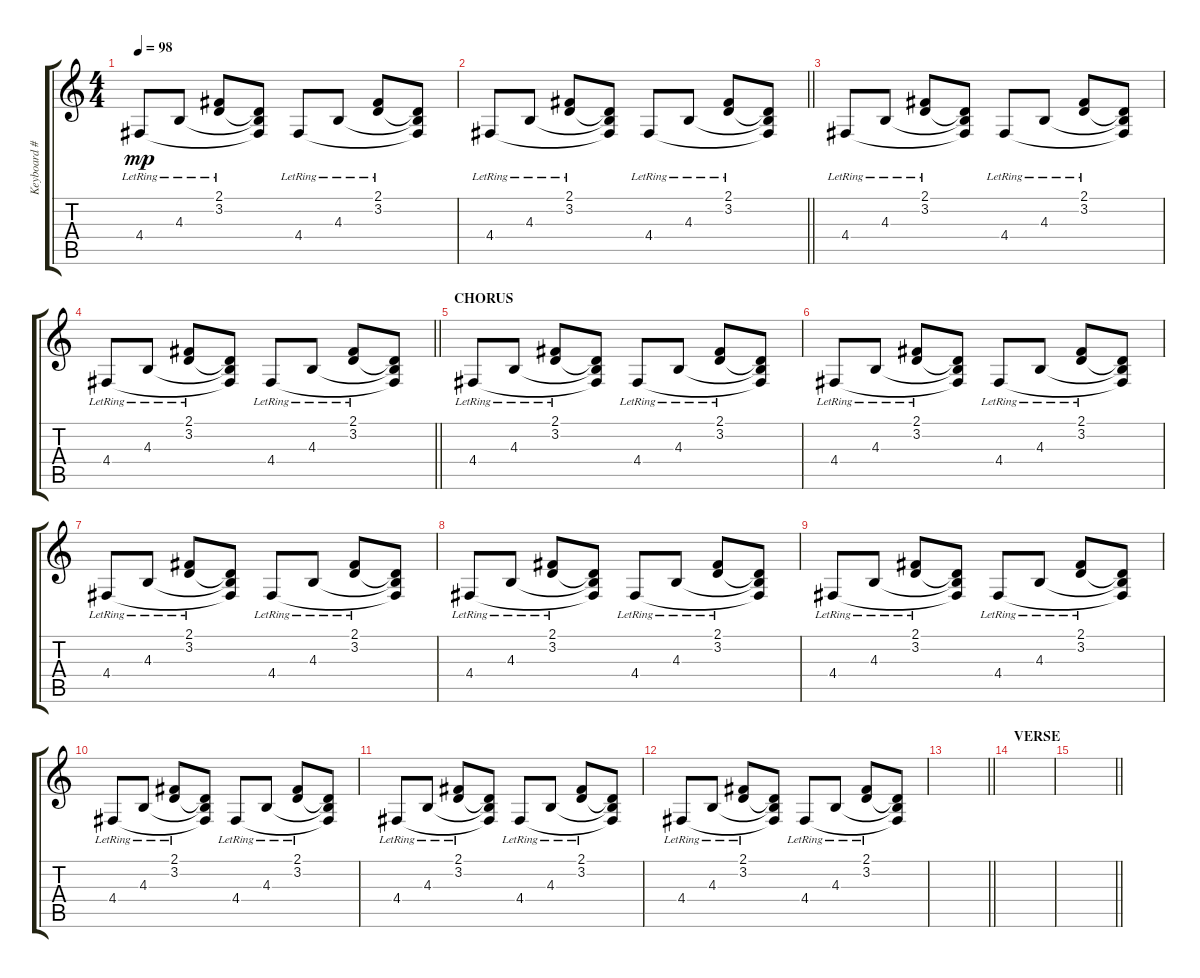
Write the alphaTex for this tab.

\track ("Keyboard #3" "Keyboard #") {instrument acousticgrandpiano}
\staff {score tabs}
\tuning (E4 B3 G3 D3 A2 E2) {hide}
\ts (4 4)
\tempo 98
\clef g2
\ks c
4.4{lr}.8{dy mp} 4.3{lr}.8 (2.1{lr} 3.2{lr}).8 (3.2{t} 4.3{t} 4.4{t}).8 4.4{lr}.8 4.3{lr}.8 (2.1{lr} 3.2{lr}).8 (3.2{t} 4.3{t} 4.4{t}).8 |
\barLineRight lightlight
4.4{lr}.8 4.3{lr}.8 (2.1{lr} 3.2{lr}).8 (3.2{t} 4.3{t} 4.4{t}).8 4.4{lr}.8 4.3{lr}.8 (2.1{lr} 3.2{lr}).8 (3.2{t} 4.3{t} 4.4{t}).8 |
4.4{lr}.8 4.3{lr}.8 (2.1{lr} 3.2{lr}).8 (3.2{t} 4.3{t} 4.4{t}).8 4.4{lr}.8 4.3{lr}.8 (2.1{lr} 3.2{lr}).8 (3.2{t} 4.3{t} 4.4{t}).8 |
\barLineRight lightlight
4.4{lr}.8 4.3{lr}.8 (2.1{lr} 3.2{lr}).8 (3.2{t} 4.3{t} 4.4{t}).8 4.4{lr}.8 4.3{lr}.8 (2.1{lr} 3.2{lr}).8 (3.2{t} 4.3{t} 4.4{t}).8 |
\section ("" "CHORUS")
4.4{lr}.8 4.3{lr}.8 (2.1{lr} 3.2{lr}).8 (3.2{t} 4.3{t} 4.4{t}).8 4.4{lr}.8 4.3{lr}.8 (2.1{lr} 3.2{lr}).8 (3.2{t} 4.3{t} 4.4{t}).8 |
4.4{lr}.8 4.3{lr}.8 (2.1{lr} 3.2{lr}).8 (3.2{t} 4.3{t} 4.4{t}).8 4.4{lr}.8 4.3{lr}.8 (2.1{lr} 3.2{lr}).8 (3.2{t} 4.3{t} 4.4{t}).8 |
4.4{lr}.8 4.3{lr}.8 (2.1{lr} 3.2{lr}).8 (3.2{t} 4.3{t} 4.4{t}).8 4.4{lr}.8 4.3{lr}.8 (2.1{lr} 3.2{lr}).8 (3.2{t} 4.3{t} 4.4{t}).8 |
4.4{lr}.8 4.3{lr}.8 (2.1{lr} 3.2{lr}).8 (3.2{t} 4.3{t} 4.4{t}).8 4.4{lr}.8 4.3{lr}.8 (2.1{lr} 3.2{lr}).8 (3.2{t} 4.3{t} 4.4{t}).8 |
4.4{lr}.8 4.3{lr}.8 (2.1{lr} 3.2{lr}).8 (3.2{t} 4.3{t} 4.4{t}).8 4.4{lr}.8 4.3{lr}.8 (2.1{lr} 3.2{lr}).8 (3.2{t} 4.3{t} 4.4{t}).8 |
4.4{lr}.8 4.3{lr}.8 (2.1{lr} 3.2{lr}).8 (3.2{t} 4.3{t} 4.4{t}).8 4.4{lr}.8 4.3{lr}.8 (2.1{lr} 3.2{lr}).8 (3.2{t} 4.3{t} 4.4{t}).8 |
4.4{lr}.8 4.3{lr}.8 (2.1{lr} 3.2{lr}).8 (3.2{t} 4.3{t} 4.4{t}).8 4.4{lr}.8 4.3{lr}.8 (2.1{lr} 3.2{lr}).8 (3.2{t} 4.3{t} 4.4{t}).8 |
4.4{lr}.8 4.3{lr}.8 (2.1{lr} 3.2{lr}).8 (3.2{t} 4.3{t} 4.4{t}).8 4.4{lr}.8 4.3{lr}.8 (2.1{lr} 3.2{lr}).8 (3.2{t} 4.3{t} 4.4{t}).8 |
\barLineRight lightlight
|
\section ("" "VERSE")
|
\barLineRight lightlight
